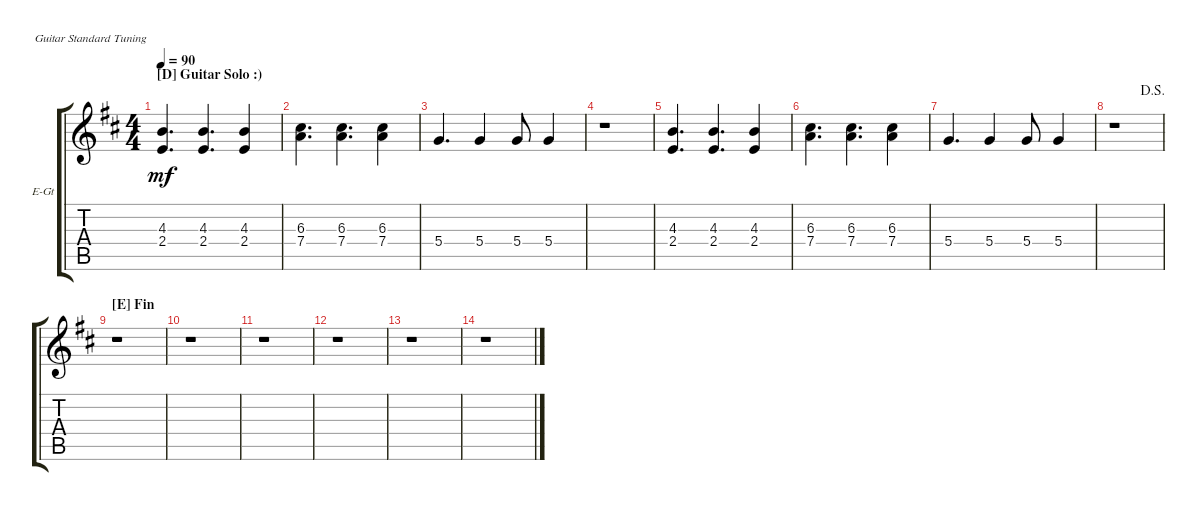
\defaultSystemsLayout 4
\bracketExtendMode groupsimilarinstruments
\firstSystemTrackNameOrientation horizontal
\otherSystemsTrackNameOrientation horizontal
\track ("Rhythm Guitar" "E-Gt") {instrument electricguitarclean}
\staff {score tabs}
\tuning (E4 B3 G3 D3 A2 E2)
\ts (4 4)
\section ("D" "Guitar Solo :)")
\tempo 90
\clef g2
\scale
0.5
\ks d
(4.3 2.4).4{d dy mf} (2.4 4.3).4{d} (2.4 4.3).4 |
\scale
0.5 (6.3 7.4).4{d} (7.4 6.3).4{d} (7.4 6.3).4 |
\scale
0.661111 5.4.4{d} 5.4.4 5.4.8 5.4.4 |
\scale
0.338889 r.1 |
\scale
0.5 (4.3 2.4).4{d} (2.4 4.3).4{d} (2.4 4.3).4 |
\scale
0.5 (6.3 7.4).4{d} (7.4 6.3).4{d} (7.4 6.3).4 |
\scale
0.661111 5.4.4{d} 5.4.4 5.4.8 5.4.4 |
\jump dalsegno
\scale
0.338889 r.1 |
\section ("E" "Fin")
\scale
0.631579 r.1 |
\scale
0.478947 r.1 |
\scale
0.494737 r.1 |
\scale
0.478947 r.1 |
\scale
0.442105 r.1 |
\scale
0.473684 r.1
